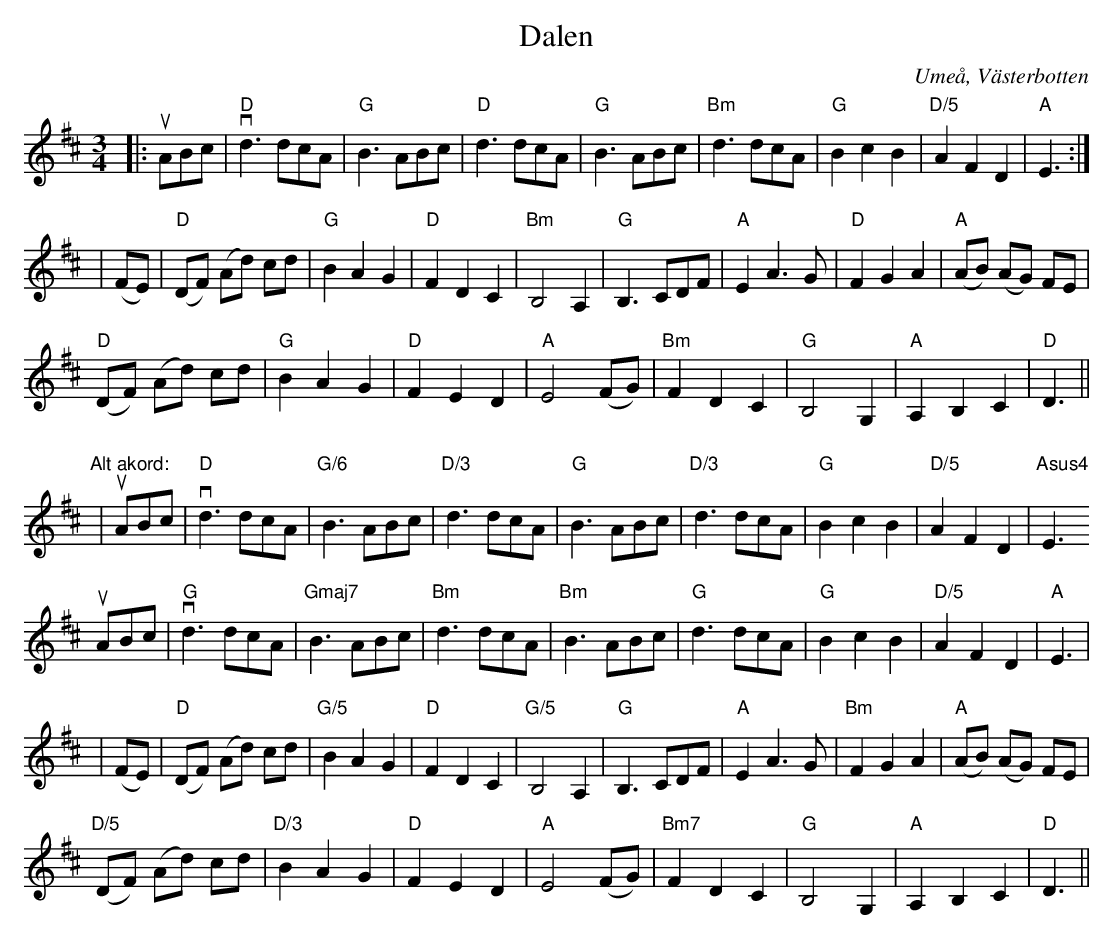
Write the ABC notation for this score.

X:1
T:Dalen
O:Umeå, Västerbotten
M:3/4
L:1/8
K:D
|: uABc | "D"vd3 dcA | "G"B3 ABc | "D" d3 dcA | "G"B3 ABc | "Bm"d3 dcA | "G"B2 c2 B2 | "D/5"A2 F2 D2 | "A"E3 :|
| (FE) | "D"(DF) (Ad) cd | "G"B2 A2 G2 | "D"F2 D2 C2 | "Bm"B,4 A,2 | "G"B,3 CDF | "A"E2 A3 G | "D"F2 G2 A2 | "A"(AB) (AG) FE |
 "D"(DF) (Ad) cd | "G"B2 A2 G2 | "D"F2 E2 D2 | "A"E4 (FG) | "Bm"F2 D2 C2 | "G"B,4 G,2 | "A"A,2 B,2 C2 | "D"D3 ||
" "
"Alt akord:"
| uABc | "D"vd3 dcA | "G/6"B3 ABc | "D/3" d3 dcA | "G"B3 ABc | "D/3"d3 dcA | "G"B2 c2 B2 | " D/5"A2 F2 D2 | "Asus4"E3
uABc | "G"vd3 dcA | "Gmaj7"B3 ABc | "Bm" d3 dcA | "Bm"B3 ABc | "G"d3 dcA | "G"B2 c2 B2 | " D/5"A2 F2 D2 | "A"E3 |
| (FE) | "D"(DF) (Ad) cd | "G/5"B2 A2 G2 | "D"F2 D2 C2 | "G/5"B,4 A,2 | "G"B,3 CDF | "A"E2 A3 G | "Bm"F2 G2 A2 | "A"(AB) (AG) FE |
 "D/5"(DF) (Ad) cd | "D/3"B2 A2 G2 | "D"F2 E2 D2 | "A"E4 (FG) | "Bm7"F2 D2 C2 | "G"B,4 G,2 | "A"A,2 B,2 C2 | "D"D3 ||
|
